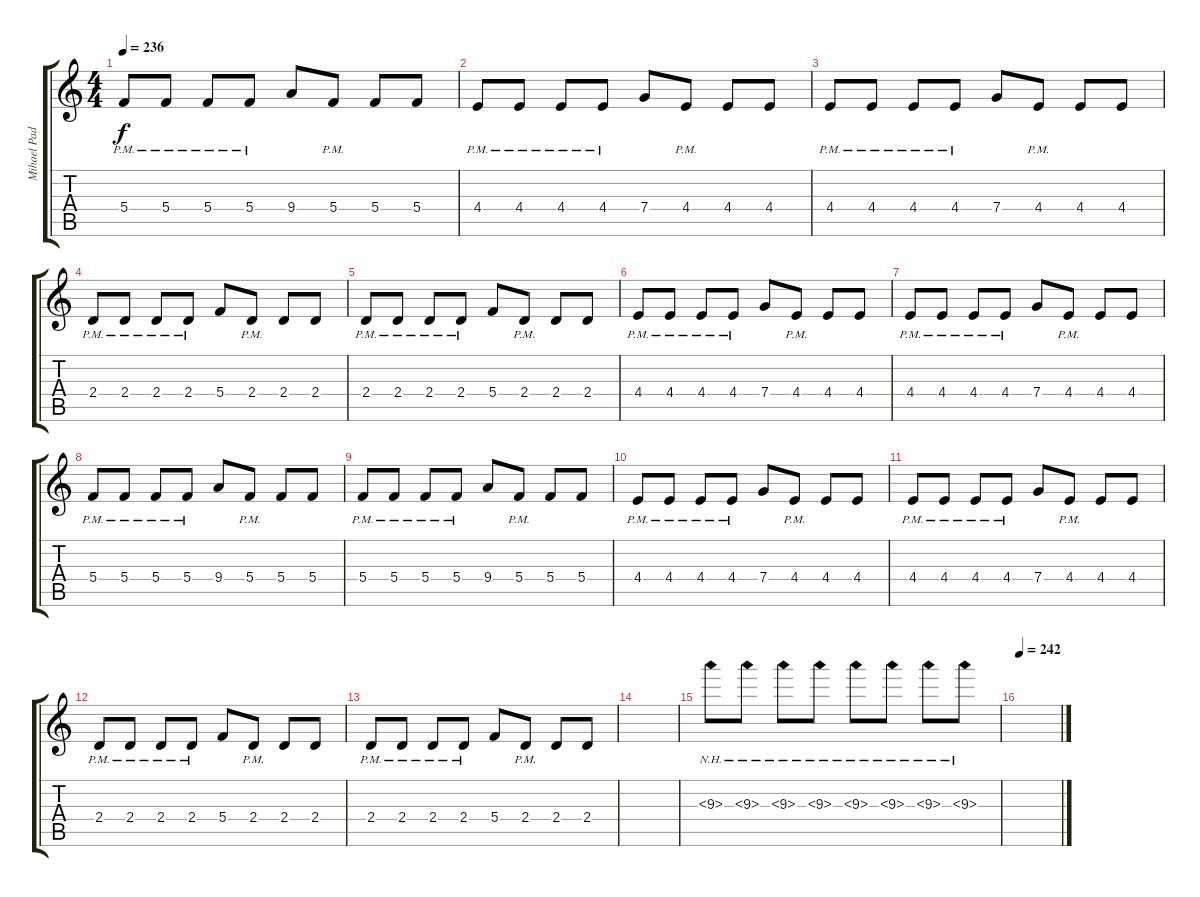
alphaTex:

\track ("Mihael Padget" "Mihael Pad") {instrument distortionguitar}
\staff {score tabs}
\tuning (D4 A3 F3 C3 G2 C2) {hide}
\ts (4 4)
\tempo 236
\clef g2
\ks c
5.4{pm}.8{dy f} 5.4{pm}.8 5.4{pm}.8 5.4{pm}.8 9.4.8 5.4{pm}.8 5.4.8 5.4.8 |
4.4{pm}.8 4.4{pm}.8 4.4{pm}.8 4.4{pm}.8 7.4.8 4.4{pm}.8 4.4.8 4.4.8 |
4.4{pm}.8 4.4{pm}.8 4.4{pm}.8 4.4{pm}.8 7.4.8 4.4{pm}.8 4.4.8 4.4.8 |
2.4{pm}.8 2.4{pm}.8 2.4{pm}.8 2.4{pm}.8 5.4.8 2.4{pm}.8 2.4.8 2.4.8 |
2.4{pm}.8 2.4{pm}.8 2.4{pm}.8 2.4{pm}.8 5.4.8 2.4{pm}.8 2.4.8 2.4.8 |
4.4{pm}.8 4.4{pm}.8 4.4{pm}.8 4.4{pm}.8 7.4.8 4.4{pm}.8 4.4.8 4.4.8 |
4.4{pm}.8 4.4{pm}.8 4.4{pm}.8 4.4{pm}.8 7.4.8 4.4{pm}.8 4.4.8 4.4.8 |
5.4{pm}.8 5.4{pm}.8 5.4{pm}.8 5.4{pm}.8 9.4.8 5.4{pm}.8 5.4.8 5.4.8 |
5.4{pm}.8 5.4{pm}.8 5.4{pm}.8 5.4{pm}.8 9.4.8 5.4{pm}.8 5.4.8 5.4.8 |
4.4{pm}.8 4.4{pm}.8 4.4{pm}.8 4.4{pm}.8 7.4.8 4.4{pm}.8 4.4.8 4.4.8 |
4.4{pm}.8 4.4{pm}.8 4.4{pm}.8 4.4{pm}.8 7.4.8 4.4{pm}.8 4.4.8 4.4.8 |
2.4{pm}.8 2.4{pm}.8 2.4{pm}.8 2.4{pm}.8 5.4.8 2.4{pm}.8 2.4.8 2.4.8 |
2.4{pm}.8 2.4{pm}.8 2.4{pm}.8 2.4{pm}.8 5.4.8 2.4{pm}.8 2.4.8 2.4.8 |
|
9.3{nh}.8 9.3{nh}.8 9.3{nh}.8 9.3{nh}.8 9.3{nh}.8 9.3{nh}.8 9.3{nh}.8 9.3{nh}.8 |
\tempo 242
